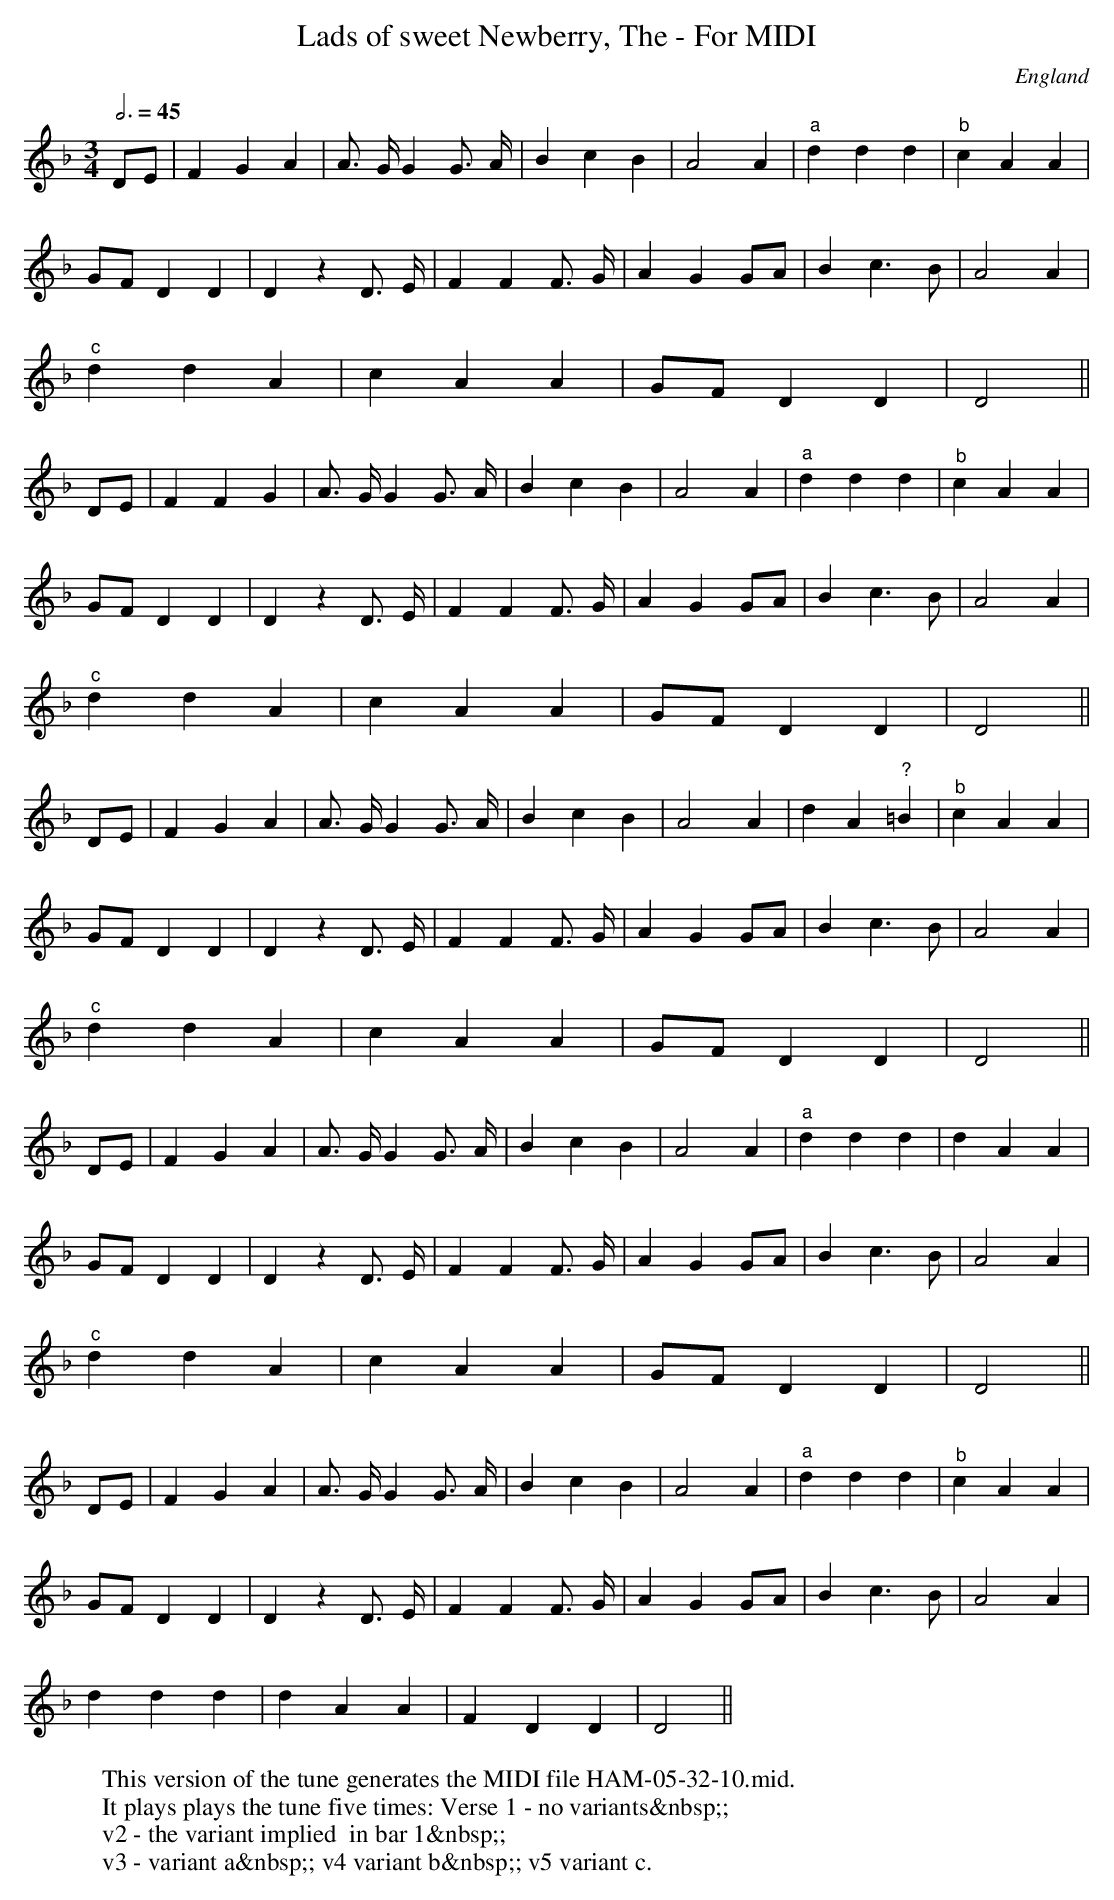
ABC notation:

X:1
T:Lads of sweet Newberry, The - For MIDI
O:England
M:3/4
L:1/8
Q:3/4=45
K:Daeolian
DE|F2G2 A2|A> GG2G> A|B2c2 B2|A4 A2|"^a"d2d2 d2|"^b"c2A2 A2|
GFD2 D2|D2z2D> E|F2F2 F> G|A2G2 GA|B2c3B|A4A2|
"^c"d2d2 A2|c2A2 A2|GFD2 D2|D4||
DE|F2F2G2|A> GG2G> A|B2c2 B2|A4 A2|"^a"d2d2 d2|"^b"c2A2 A2|
GFD2 D2|D2z2D> E|F2F2 F> G|A2G2 GA|B2c3B|A4A2|
"^c"d2d2 A2|c2A2 A2|GFD2 D2|D4||
DE|F2G2 A2|A> GG2G> A|B2c2 B2|A4 A2|d2A2"^?"=B2|"^b"c2A2 A2|
GFD2 D2|D2z2D> E|F2F2 F> G|A2G2 GA|B2c3B|A4A2|
"^c"d2d2 A2|c2A2 A2|GFD2 D2|D4||
DE|F2G2 A2|A> GG2G> A|B2c2 B2|A4 A2|"^a"d2d2 d2|d2A2 A2|
GFD2 D2|D2z2D> E|F2F2 F> G|A2G2 GA|B2c3B|A4A2|
"^c"d2d2 A2|c2A2 A2|GFD2 D2|D4||
DE|F2G2 A2|A> GG2G> A|B2c2 B2|A4 A2|"^a"d2d2 d2|"^b"c2A2 A2|
GFD2 D2|D2z2D> E|F2F2 F> G|A2G2 GA|B2c3B|A4A2|
d2d2 d2|d2A2 A2|F2D2 D2|D4||
W:This version of the tune generates the MIDI file HAM-05-32-10.mid.
W:It plays plays the tune five times: Verse 1 - no variants&nbsp;;
W:v2 - the variant implied  in bar 1&nbsp;;
W:v3 - variant a&nbsp;; v4 variant b&nbsp;; v5 variant c.
